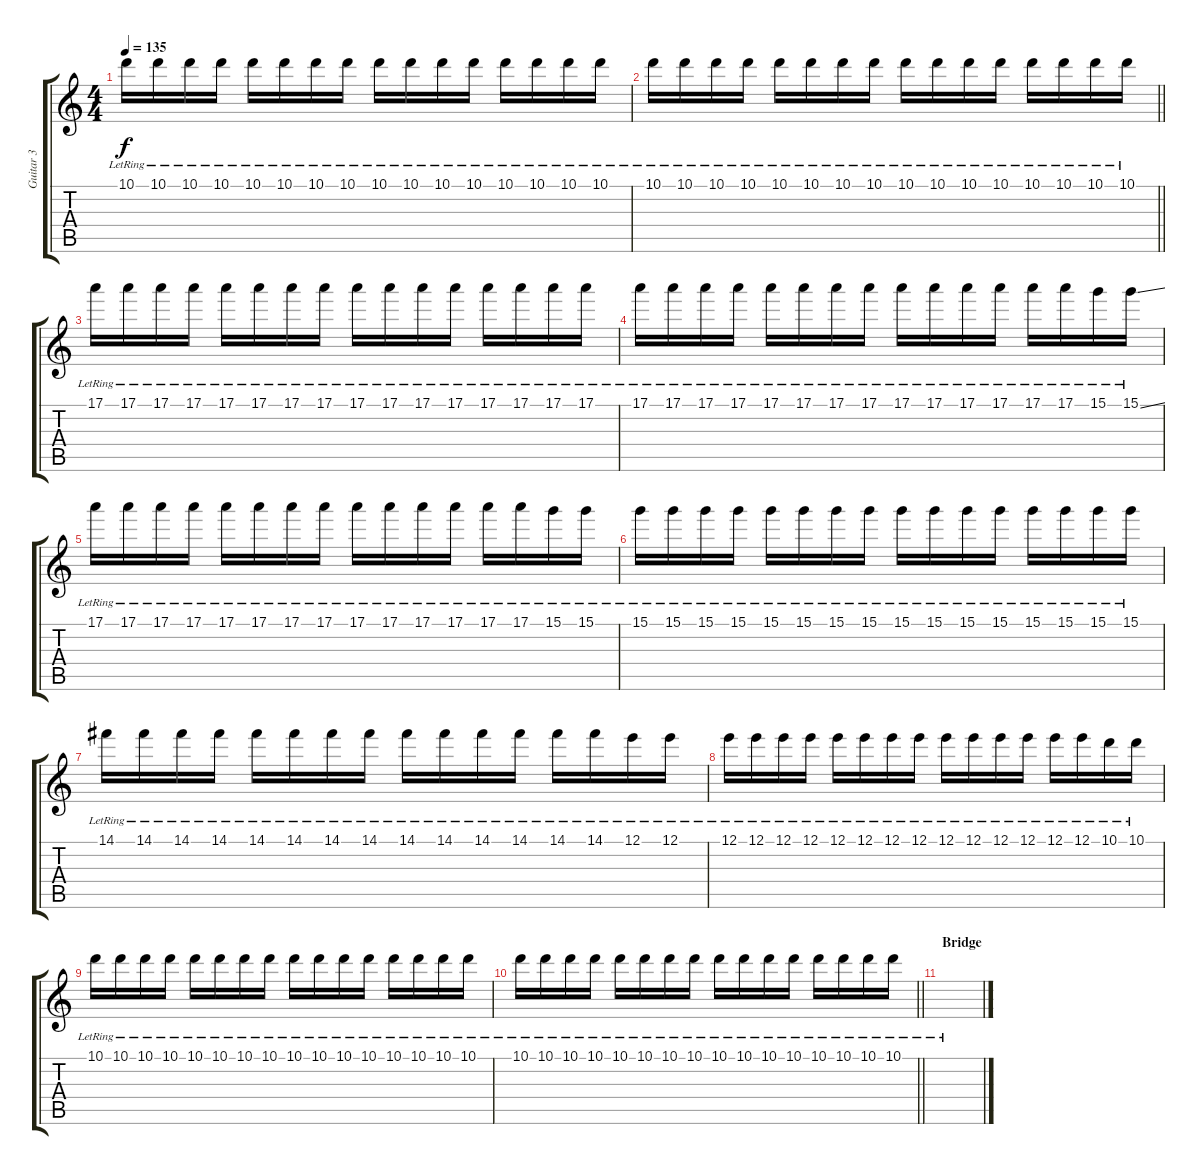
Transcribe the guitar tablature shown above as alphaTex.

\track ("Guitar 3" "Guitar 3") {instrument overdrivenguitar}
\staff {score tabs}
\tuning (E4 B3 G3 D3 A2 E2) {hide}
\ts (4 4)
\tempo 135
\clef g2
\ks c
10.1{lr}.16{dy f} 10.1{lr}.16 10.1{lr}.16 10.1{lr}.16 10.1{lr}.16 10.1{lr}.16 10.1{lr}.16 10.1{lr}.16 10.1{lr}.16 10.1{lr}.16 10.1{lr}.16 10.1{lr}.16 10.1{lr}.16 10.1{lr}.16 10.1{lr}.16 10.1{lr}.16 |
\barLineRight lightlight
10.1{lr}.16 10.1{lr}.16 10.1{lr}.16 10.1{lr}.16 10.1{lr}.16 10.1{lr}.16 10.1{lr}.16 10.1{lr}.16 10.1{lr}.16 10.1{lr}.16 10.1{lr}.16 10.1{lr}.16 10.1{lr}.16 10.1{lr}.16 10.1{lr}.16 10.1{lr}.16 |
17.1{lr}.16 17.1{lr}.16 17.1{lr}.16 17.1{lr}.16 17.1{lr}.16 17.1{lr}.16 17.1{lr}.16 17.1{lr}.16 17.1{lr}.16 17.1{lr}.16 17.1{lr}.16 17.1{lr}.16 17.1{lr}.16 17.1{lr}.16 17.1{lr}.16 17.1{lr}.16 |
17.1{lr}.16 17.1{lr}.16 17.1{lr}.16 17.1{lr}.16 17.1{lr}.16 17.1{lr}.16 17.1{lr}.16 17.1{lr}.16 17.1{lr}.16 17.1{lr}.16 17.1{lr}.16 17.1{lr}.16 17.1{lr}.16 17.1{lr}.16 15.1{lr}.16 15.1{ss lr}.16 |
17.1{lr}.16 17.1{lr}.16 17.1{lr}.16 17.1{lr}.16 17.1{lr}.16 17.1{lr}.16 17.1{lr}.16 17.1{lr}.16 17.1{lr}.16 17.1{lr}.16 17.1{lr}.16 17.1{lr}.16 17.1{lr}.16 17.1{lr}.16 15.1{lr}.16 15.1{lr}.16 |
15.1{lr}.16 15.1{lr}.16 15.1{lr}.16 15.1{lr}.16 15.1{lr}.16 15.1{lr}.16 15.1{lr}.16 15.1{lr}.16 15.1{lr}.16 15.1{lr}.16 15.1{lr}.16 15.1{lr}.16 15.1{lr}.16 15.1{lr}.16 15.1{lr}.16 15.1{lr}.16 |
14.1{lr}.16 14.1{lr}.16 14.1{lr}.16 14.1{lr}.16 14.1{lr}.16 14.1{lr}.16 14.1{lr}.16 14.1{lr}.16 14.1{lr}.16 14.1{lr}.16 14.1{lr}.16 14.1{lr}.16 14.1{lr}.16 14.1{lr}.16 12.1{lr}.16 12.1{lr}.16 |
12.1{lr}.16 12.1{lr}.16 12.1{lr}.16 12.1{lr}.16 12.1{lr}.16 12.1{lr}.16 12.1{lr}.16 12.1{lr}.16 12.1{lr}.16 12.1{lr}.16 12.1{lr}.16 12.1{lr}.16 12.1{lr}.16 12.1{lr}.16 10.1{lr}.16 10.1{lr}.16 |
10.1{lr}.16 10.1{lr}.16 10.1{lr}.16 10.1{lr}.16 10.1{lr}.16 10.1{lr}.16 10.1{lr}.16 10.1{lr}.16 10.1{lr}.16 10.1{lr}.16 10.1{lr}.16 10.1{lr}.16 10.1{lr}.16 10.1{lr}.16 10.1{lr}.16 10.1{lr}.16 |
\barLineRight lightlight
10.1{lr}.16 10.1{lr}.16 10.1{lr}.16 10.1{lr}.16 10.1{lr}.16 10.1{lr}.16 10.1{lr}.16 10.1{lr}.16 10.1{lr}.16 10.1{lr}.16 10.1{lr}.16 10.1{lr}.16 10.1{lr}.16 10.1{lr}.16 10.1{lr}.16 10.1{lr}.16 |
\section ("" "Bridge")
